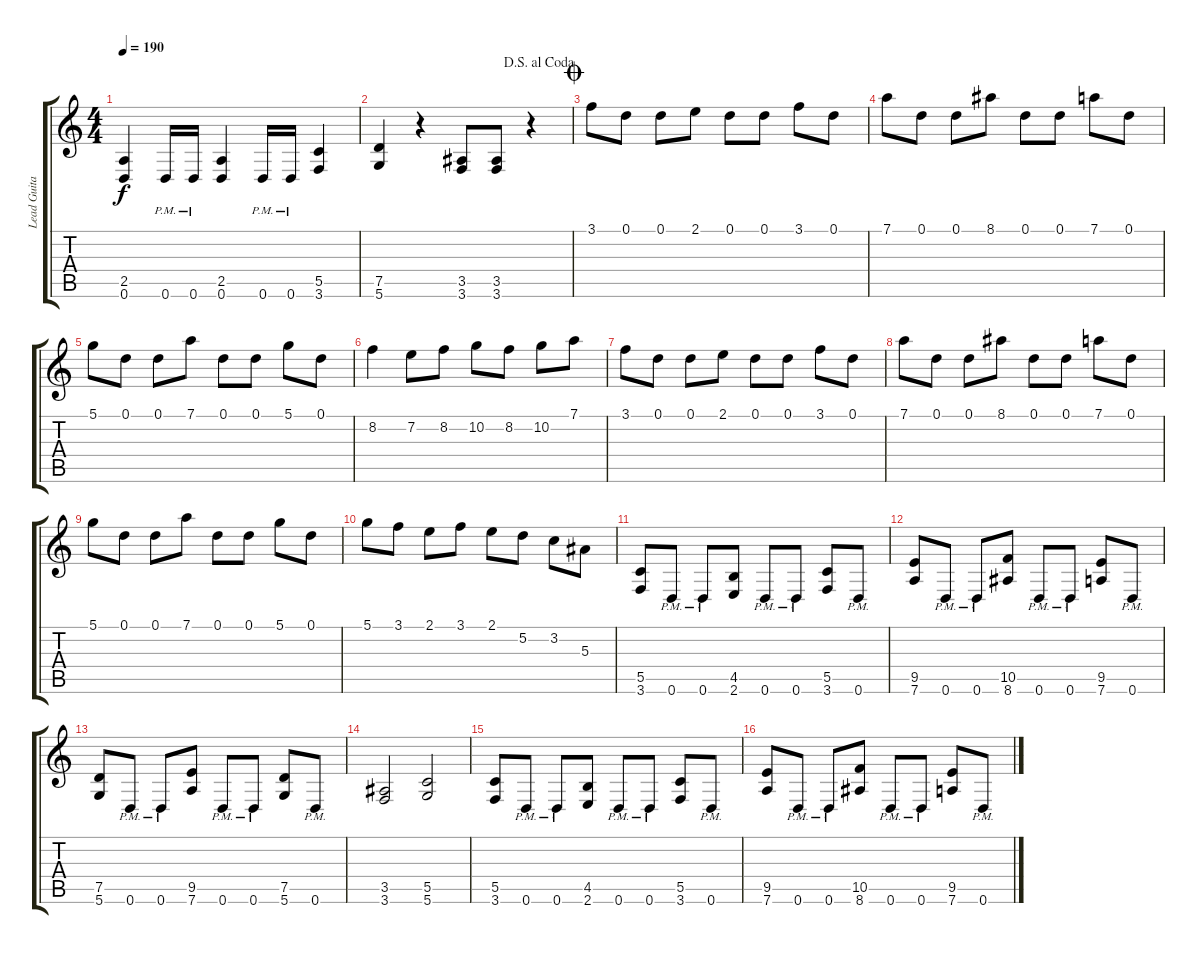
\track ("Lead Guitar" "Lead Guita") {instrument distortionguitar}
\staff {score tabs}
\tuning (D4 A3 F3 C3 G2 D2) {hide}
\ts (4 4)
\tempo 190
\clef g2
\ks c
(2.5 0.6).4{dy f} 0.6{pm}.16 0.6{pm}.16 (2.5 0.6).4 0.6{pm}.16 0.6{pm}.16 (5.5 3.6).4 |
\jump dalsegnoalcoda
(7.5 5.6).4 r.4 (3.5 3.6).8 (3.5 3.6).8 r.4 |
\jump coda
3.1.8 0.1.8 0.1.8 2.1.8 0.1.8 0.1.8 3.1.8 0.1.8 |
7.1.8 0.1.8 0.1.8 8.1.8 0.1.8 0.1.8 7.1.8 0.1.8 |
5.1.8 0.1.8 0.1.8 7.1.8 0.1.8 0.1.8 5.1.8 0.1.8 |
8.2.4 7.2.8 8.2.8 10.2.8 8.2.8 10.2.8 7.1.8 |
3.1.8 0.1.8 0.1.8 2.1.8 0.1.8 0.1.8 3.1.8 0.1.8 |
7.1.8 0.1.8 0.1.8 8.1.8 0.1.8 0.1.8 7.1.8 0.1.8 |
5.1.8 0.1.8 0.1.8 7.1.8 0.1.8 0.1.8 5.1.8 0.1.8 |
5.1.8 3.1.8 2.1.8 3.1.8 2.1.8 5.2.8 3.2.8 5.3.8 |
(5.5 3.6).8 0.6{pm}.8 0.6{pm}.8 (4.5 2.6).8 0.6{pm}.8 0.6{pm}.8 (5.5 3.6).8 0.6{pm}.8 |
(9.5 7.6).8 0.6{pm}.8 0.6{pm}.8 (10.5 8.6).8 0.6{pm}.8 0.6{pm}.8 (9.5 7.6).8 0.6{pm}.8 |
(7.5 5.6).8 0.6{pm}.8 0.6{pm}.8 (9.5 7.6).8 0.6{pm}.8 0.6{pm}.8 (7.5 5.6).8 0.6{pm}.8 |
(3.5 3.6).2 (5.5 5.6).2 |
(5.5 3.6).8 0.6{pm}.8 0.6{pm}.8 (4.5 2.6).8 0.6{pm}.8 0.6{pm}.8 (5.5 3.6).8 0.6{pm}.8 |
(9.5 7.6).8 0.6{pm}.8 0.6{pm}.8 (10.5 8.6).8 0.6{pm}.8 0.6{pm}.8 (9.5 7.6).8 0.6{pm}.8
